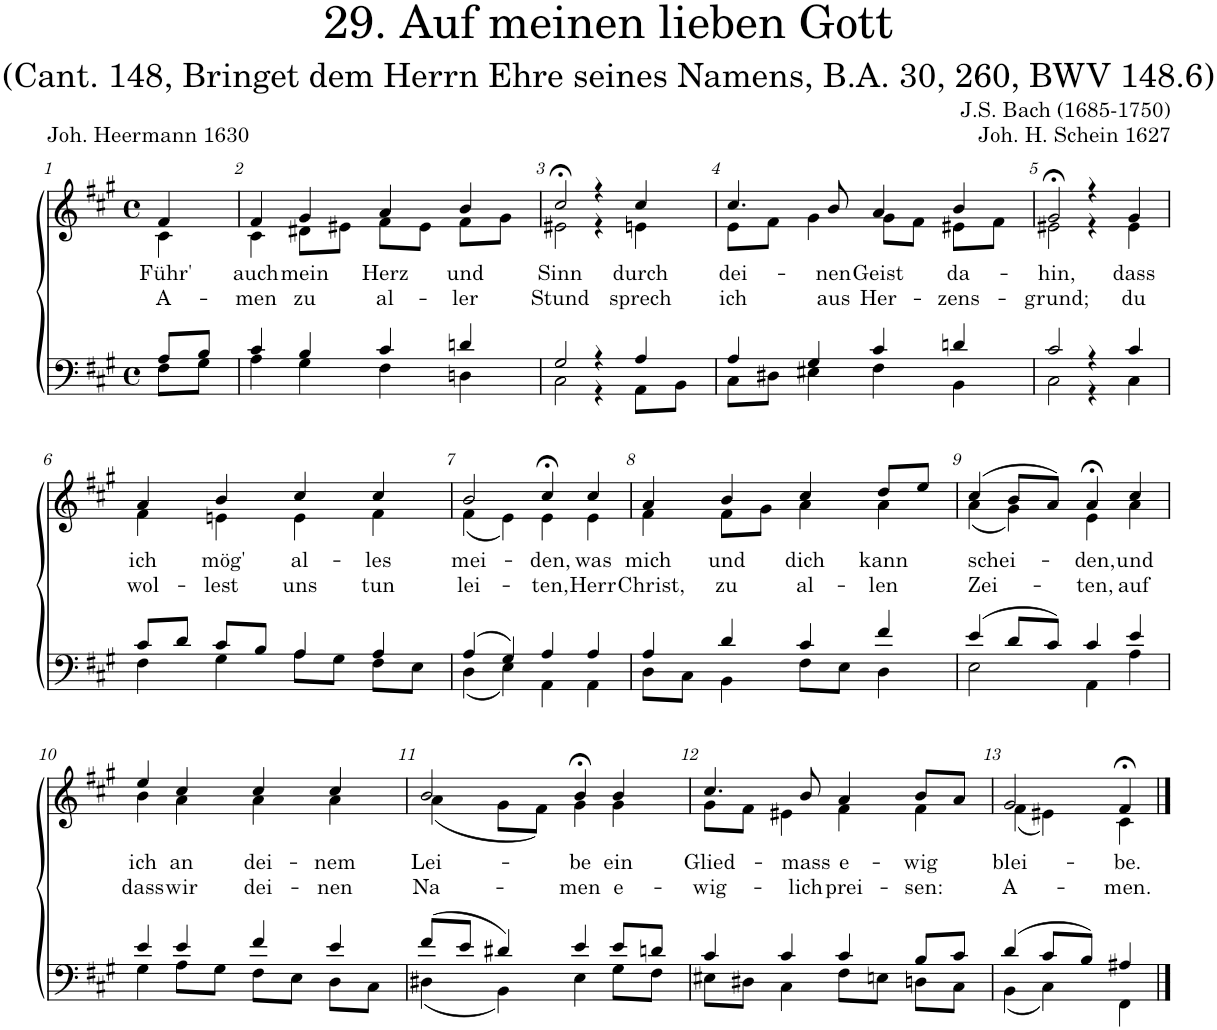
**kern	**kern	**text	**text
*part2	*part1	*part1	*part1
*staff2	*staff1	*staff1	*staff1
*I"Tenor/Bass	*I"Soprano/Alto	*	*
*clefF4	*clefG2	*	*
*k[f#c#g#]	*k[f#c#g#]	*	*
*M4/4	*M4/4	*	*
*met(c)	*met(c)	*	*
=1	=1	=1	=1
*^	*	*	*
!	!	!	!LO:LY:b	!LO:LY:b
*	*	*^	*	*
8A/L	8F#\L	4f#/	4c#\	Führ'	A-
8B/J	8G#\J	.	.	.	.
=2	=2	=2	=2	=2	=2
!	!	!	!	!LO:LY:b	!LO:LY:b
4c#/	4A\	4f#/	4c#\	auch	-men
!	!	!	!	!LO:LY:b	!LO:LY:b
4B/	4G#\	4g#/	8d#X\L	mein	zu
.	.	.	8e#X\J	.	.
!	!	!	!	!LO:LY:b	!LO:LY:b
4c#/	4F#\	4a/	8f#\L	Herz	al-
.	.	.	8e#\J	.	.
!	!	!	!	!LO:LY:b	!LO:LY:b
4dn/	4Dn\	4b/	8f#\L	und	-ler
.	.	.	8g#\J	.	.
=3	=3	=3	=3	=3	=3
!	!	!	!	!LO:LY:b	!LO:LY:b
2G#/	2C#\	2cc#;</	2e#X\	Sinn	Stund
4r	4r	4r	4r	.	.
!	!	!	!	!LO:LY:b	!LO:LY:b
4A/	8AA\L	4cc#/	4en\	durch	sprech
.	8BB\J	.	.	.	.
=4	=4	=4	=4	=4	=4
!	!	!	!	!LO:LY:b	!LO:LY:b
4A/	8C#\L	4.cc#/	8e\L	dei-	ich
.	8D#X\J	.	8f#\J	.	.
4G#/	4E#X\	.	4g#\	.	.
!	!	!	!	!LO:LY:b	!LO:LY:b
.	.	8b/	.	-nen	aus
!	!	!	!	!LO:LY:b	!LO:LY:b
4c#/	4F#\	4a/	8g#\L	Geist	Her-
.	.	.	8f#\J	.	.
!	!	!	!	!LO:LY:b	!LO:LY:b
4dn/	4BB\	4b/	8e#X\L	da-	-zens-
.	.	.	8f#\J	.	.
=5	=5	=5	=5	=5	=5
!	!	!	!	!LO:LY:b	!LO:LY:b
2c#/	2C#\	2g#;</	2e#X\	-hin,	-grund;
4r	4r	4r	4r	.	.
!	!	!	!	!LO:LY:b	!LO:LY:b
4c#/	4C#\	4g#/	4e#\	dass	du
!!LO:LB:g=z	!!
=6	=6	=6	=6	=6	=6
!	!	!	!	!LO:LY:b	!LO:LY:b
8c#/L	4F#\	4a/	4f#\	ich	wol-
8d/J	.	.	.	.	.
!	!	!	!	!LO:LY:b	!LO:LY:b
8c#/L	4G#\	4b/	4en\	mög'	-lest
8B/J	.	.	.	.	.
!	!	!	!	!LO:LY:b	!LO:LY:b
4A/	8A\L	4cc#/	4e\	al-	uns
.	8G#\J	.	.	.	.
!	!	!	!	!LO:LY:b	!LO:LY:b
4A/	8F#\L	4cc#/	4f#\	-les	tun
.	8E\J	.	.	.	.
=7	=7	=7	=7	=7	=7
!	!	!	!	!LO:LY:b	!LO:LY:b
(4A/	(4D\	2b/	(4f#\	mei-	lei-
4G#/)	4E\)	.	4e\)	.	.
!	!	!	!	!LO:LY:b	!LO:LY:b
4A/	4AA\	4cc#;<,/	4e\	-den,	-ten,
!	!	!	!	!LO:LY:b	!LO:LY:b
4A/	4AA\	4cc#/	4e\	was	Herr
=8	=8	=8	=8	=8	=8
!	!	!	!	!LO:LY:b	!LO:LY:b
4A/	8D\L	4a/	4f#\	mich	Christ,
.	8C#\J	.	.	.	.
!	!	!	!	!LO:LY:b	!LO:LY:b
4d/	4BB\	4b/	8f#\L	und	zu
.	.	.	8g#\J	.	.
!	!	!	!	!LO:LY:b	!LO:LY:b
4c#/	8F#\L	4cc#/	4a\	dich	al-
.	8E\J	.	.	.	.
!	!	!	!	!LO:LY:b	!LO:LY:b
4f#/	4D\	8dd/L	4a\	kann	-len
.	.	8ee/J	.	.	.
=9	=9	=9	=9	=9	=9
!	!	!	!	!LO:LY:b	!LO:LY:b
(4e/	2E\	(4cc#/	(4a\	schei-	Zei-
8d/L	.	8b/L	4g#\)	.	.
8c#/J)	.	8a/J)	.	.	.
!	!	!	!	!LO:LY:b	!LO:LY:b
4c#/	4AA\	4a;<,/	4e\	-den,	-ten,
!	!	!	!	!LO:LY:b	!LO:LY:b
4e/	4A\	4cc#/	4a\	und	auf
!!LO:LB:g=z	!!
=10	=10	=10	=10	=10	=10
!	!	!	!	!LO:LY:b	!LO:LY:b
4e/	4G#\	4ee/	4b\	ich	dass
!	!	!	!	!LO:LY:b	!LO:LY:b
4e/	8A\L	4cc#/	4a\	an	wir
.	8G#\J	.	.	.	.
!	!	!	!	!LO:LY:b	!LO:LY:b
4f#/	8F#\L	4cc#/	4a\	dei-	dei-
.	8E\J	.	.	.	.
!	!	!	!	!LO:LY:b	!LO:LY:b
4e/	8D\L	4cc#/	4a\	-nem	-nen
.	8C#\J	.	.	.	.
=11	=11	=11	=11	=11	=11
!	!	!	!	!LO:LY:b	!LO:LY:b
(8f#/L	(4D#X\	2b/	(4a\	Lei-	Na-
8e/J	.	.	.	.	.
4d#X/)	4BB\)	.	8g#\L	.	.
.	.	.	8f#\J)	.	.
!	!	!	!	!LO:LY:b	!LO:LY:b
4e/	4E\	4b;<,/	4g#\	-be	-men
!	!	!	!	!LO:LY:b	!LO:LY:b
8e/L	8G#\L	4b/	4g#\	ein	e-
8dn/J	8F#\J	.	.	.	.
=12	=12	=12	=12	=12	=12
!	!	!	!	!LO:LY:b	!LO:LY:b
4c#/	8E#X\L	4.cc#/	8g#\L	Glied-	-wig-
.	8D#X\J	.	8f#\J	.	.
4c#/	4C#\	.	4e#X\	.	.
!	!	!	!	!LO:LY:b	!LO:LY:b
.	.	8b/	.	-mass	-lich
!	!	!	!	!LO:LY:b	!LO:LY:b
4c#/	8F#\L	4a/	4f#\	e-	prei-
.	8En\J	.	.	.	.
!	!	!	!	!LO:LY:b	!LO:LY:b
8B/L	8Dn\L	8b/L	4f#\	-wig	-sen:
8c#/J	8C#\J	8a/J	.	.	.
=13	=13	=13	=13	=13	=13
!	!	!	!	!LO:LY:b	!LO:LY:b
(4d/	(4BB\	2g#/	(4f#\	blei-	A-
8c#/L	4C#\)	.	4e#X\)	.	.
8B/J)	.	.	.	.	.
!	!	!	!	!LO:LY:b	!LO:LY:b
4A#X/	4FF#\	4f#;</	4c#\	-be.	-men.
*v	*v	*	*	*	*
*	*v	*v	*	*
==	==	==	==
*-	*-	*-	*-
